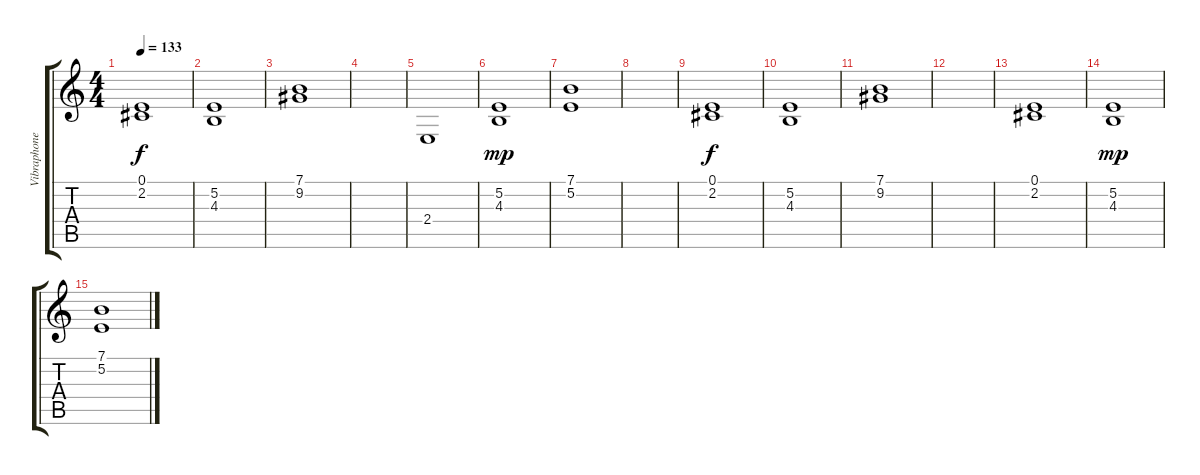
\track ("Vibraphone" "Vibraphone") {instrument vibraphone}
\staff {score tabs}
\tuning (E4 B3 G3 D3 A2 E2) {hide}
\ts (4 4)
\tempo 133
\clef g2
\ks c
(0.1 2.2).1{dy f instrument vibraphone} |
(5.2 4.3).1 |
(7.1 9.2).1 |
|
2.4.1 |
(5.2 4.3).1{dy mp} |
(7.1 5.2).1 |
|
(0.1 2.2).1{dy f} |
(5.2 4.3).1 |
(7.1 9.2).1 |
|
(0.1 2.2).1 |
(5.2 4.3).1{dy mp} |
(7.1 5.2).1
